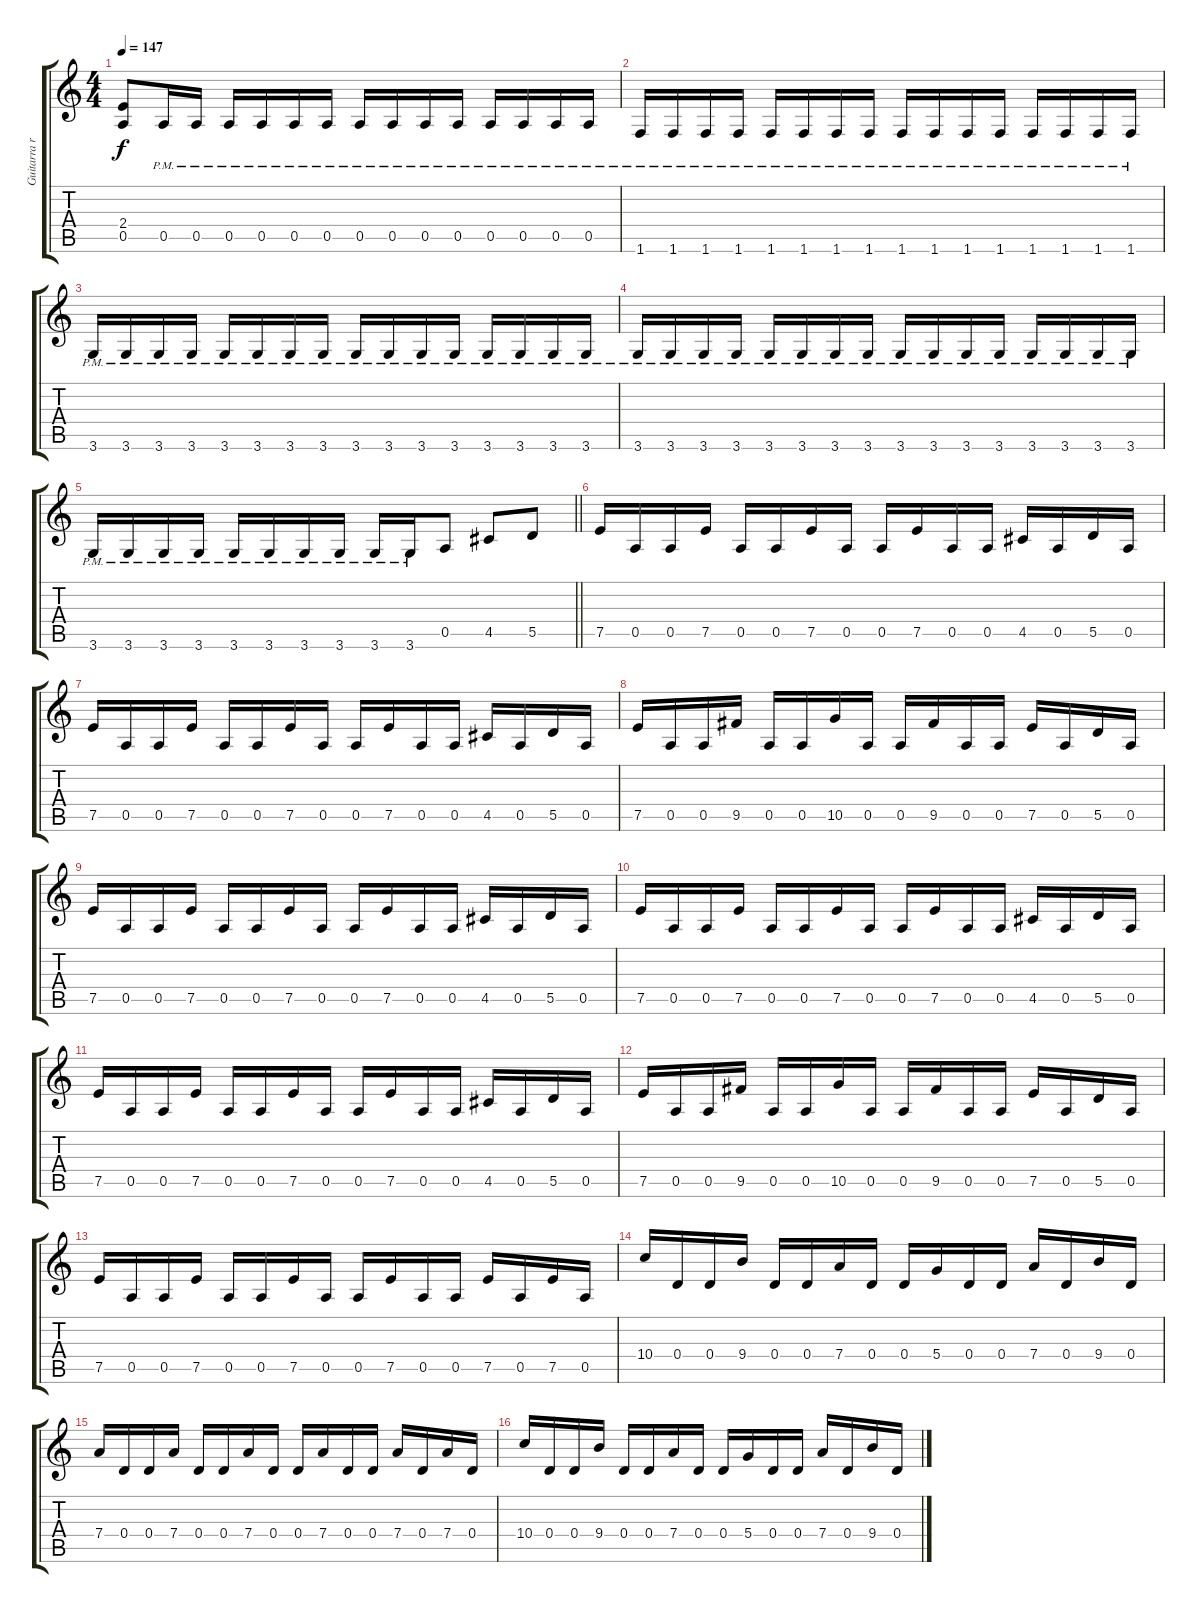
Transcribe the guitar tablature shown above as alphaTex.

\track ("Guitarra rítmica" "Guitarra r") {instrument distortionguitar}
\staff {score tabs}
\tuning (E4 B3 G3 D3 A2 E2) {hide}
\ts (4 4)
\tempo 147
\clef g2
\ks c
(2.4 0.5).8{dy f} 0.5{pm}.16 0.5{pm}.16 0.5{pm}.16 0.5{pm}.16 0.5{pm}.16 0.5{pm}.16 0.5{pm}.16 0.5{pm}.16 0.5{pm}.16 0.5{pm}.16 0.5{pm}.16 0.5{pm}.16 0.5{pm}.16 0.5{pm}.16 |
1.6{pm}.16 1.6{pm}.16 1.6{pm}.16 1.6{pm}.16 1.6{pm}.16 1.6{pm}.16 1.6{pm}.16 1.6{pm}.16 1.6{pm}.16 1.6{pm}.16 1.6{pm}.16 1.6{pm}.16 1.6{pm}.16 1.6{pm}.16 1.6{pm}.16 1.6{pm}.16 |
3.6{pm}.16 3.6{pm}.16 3.6{pm}.16 3.6{pm}.16 3.6{pm}.16 3.6{pm}.16 3.6{pm}.16 3.6{pm}.16 3.6{pm}.16 3.6{pm}.16 3.6{pm}.16 3.6{pm}.16 3.6{pm}.16 3.6{pm}.16 3.6{pm}.16 3.6{pm}.16 |
3.6{pm}.16 3.6{pm}.16 3.6{pm}.16 3.6{pm}.16 3.6{pm}.16 3.6{pm}.16 3.6{pm}.16 3.6{pm}.16 3.6{pm}.16 3.6{pm}.16 3.6{pm}.16 3.6{pm}.16 3.6{pm}.16 3.6{pm}.16 3.6{pm}.16 3.6{pm}.16 |
\barLineRight lightlight
3.6{pm}.16 3.6{pm}.16 3.6{pm}.16 3.6{pm}.16 3.6{pm}.16 3.6{pm}.16 3.6{pm}.16 3.6{pm}.16 3.6{pm}.16 3.6{pm}.16 0.5.8 4.5.8 5.5.8 |
\section ("" "")
7.5.16{volume 16} 0.5.16 0.5.16 7.5.16 0.5.16 0.5.16 7.5.16 0.5.16 0.5.16 7.5.16 0.5.16 0.5.16 4.5.16 0.5.16 5.5.16 0.5.16 |
7.5.16 0.5.16 0.5.16 7.5.16 0.5.16 0.5.16 7.5.16 0.5.16 0.5.16 7.5.16 0.5.16 0.5.16 4.5.16 0.5.16 5.5.16 0.5.16 |
7.5.16 0.5.16 0.5.16 9.5.16 0.5.16 0.5.16 10.5.16 0.5.16 0.5.16 9.5.16 0.5.16 0.5.16 7.5.16 0.5.16 5.5.16 0.5.16 |
7.5.16 0.5.16 0.5.16 7.5.16 0.5.16 0.5.16 7.5.16 0.5.16 0.5.16 7.5.16 0.5.16 0.5.16 4.5.16 0.5.16 5.5.16 0.5.16 |
7.5.16 0.5.16 0.5.16 7.5.16 0.5.16 0.5.16 7.5.16 0.5.16 0.5.16 7.5.16 0.5.16 0.5.16 4.5.16 0.5.16 5.5.16 0.5.16 |
7.5.16 0.5.16 0.5.16 7.5.16 0.5.16 0.5.16 7.5.16 0.5.16 0.5.16 7.5.16 0.5.16 0.5.16 4.5.16 0.5.16 5.5.16 0.5.16 |
7.5.16 0.5.16 0.5.16 9.5.16 0.5.16 0.5.16 10.5.16 0.5.16 0.5.16 9.5.16 0.5.16 0.5.16 7.5.16 0.5.16 5.5.16 0.5.16 |
7.5.16 0.5.16 0.5.16 7.5.16 0.5.16 0.5.16 7.5.16 0.5.16 0.5.16 7.5.16 0.5.16 0.5.16 7.5.16 0.5.16 7.5.16 0.5.16 |
10.4.16 0.4.16 0.4.16 9.4.16 0.4.16 0.4.16 7.4.16 0.4.16 0.4.16 5.4.16 0.4.16 0.4.16 7.4.16 0.4.16 9.4.16 0.4.16 |
7.4.16 0.4.16 0.4.16 7.4.16 0.4.16 0.4.16 7.4.16 0.4.16 0.4.16 7.4.16 0.4.16 0.4.16 7.4.16 0.4.16 7.4.16 0.4.16 |
10.4.16 0.4.16 0.4.16 9.4.16 0.4.16 0.4.16 7.4.16 0.4.16 0.4.16 5.4.16 0.4.16 0.4.16 7.4.16 0.4.16 9.4.16 0.4.16
